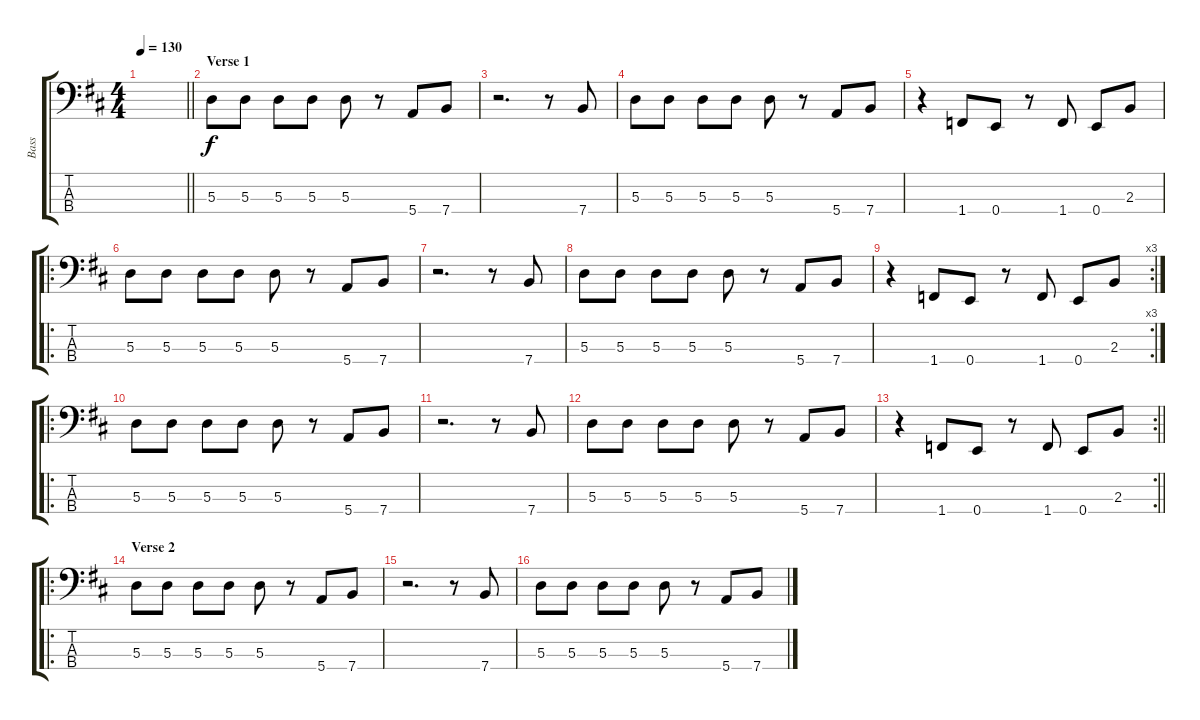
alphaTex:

\track ("Bass" "Bass") {instrument electricbassfinger}
\staff {score tabs}
\tuning (G2 D2 A1 E1) {hide}
\ts (4 4)
\tempo 130
\clef f4
\barLineRight lightlight
\ks d
|
\section ("" "Verse 1")
5.3.8 5.3.8 5.3.8 5.3.8 5.3.8 r.8 5.4.8 7.4.8 |
r.2{d} r.8 7.4.8 |
5.3.8 5.3.8 5.3.8 5.3.8 5.3.8 r.8 5.4.8 7.4.8 |
r.4 1.4.8 0.4.8 r.8 1.4.8 0.4.8 2.3.8 |
\ro
5.3.8 5.3.8 5.3.8 5.3.8 5.3.8 r.8 5.4.8 7.4.8 |
r.2{d} r.8 7.4.8 |
5.3.8 5.3.8 5.3.8 5.3.8 5.3.8 r.8 5.4.8 7.4.8 |
\rc 3
r.4 1.4.8 0.4.8 r.8 1.4.8 0.4.8 2.3.8 |
\ro
5.3.8 5.3.8 5.3.8 5.3.8 5.3.8 r.8 5.4.8 7.4.8 |
r.2{d} r.8 7.4.8 |
5.3.8 5.3.8 5.3.8 5.3.8 5.3.8 r.8 5.4.8 7.4.8 |
\rc 2
\barLineRight lightlight
r.4 1.4.8 0.4.8 r.8 1.4.8 0.4.8 2.3.8 |
\ro
\section ("" "Verse 2")
5.3.8 5.3.8 5.3.8 5.3.8 5.3.8 r.8 5.4.8 7.4.8 |
r.2{d} r.8 7.4.8 |
5.3.8 5.3.8 5.3.8 5.3.8 5.3.8 r.8 5.4.8 7.4.8
